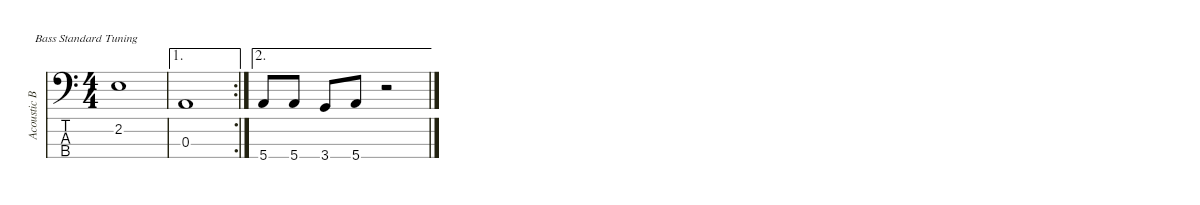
\defaultSystemsLayout 5
\hideDynamics
\bracketExtendMode nobrackets
\otherSystemsTrackNameOrientation horizontal
\defaultBarNumberDisplay Hide
\track ("Acoustic Bass" "Acoustic B") {instrument acousticbass}
\staff {score tabs}
\tuning (G2 D2 A1 E1)
\ts (4 4)
\tempo (150 hide)
\clef f4
\ks c
2.2.1{dy mf} |
\ae 1
\rc 2
0.3.1 |
\ae 2
5.4.8 5.4.8 3.4.8 5.4.8 r.2
